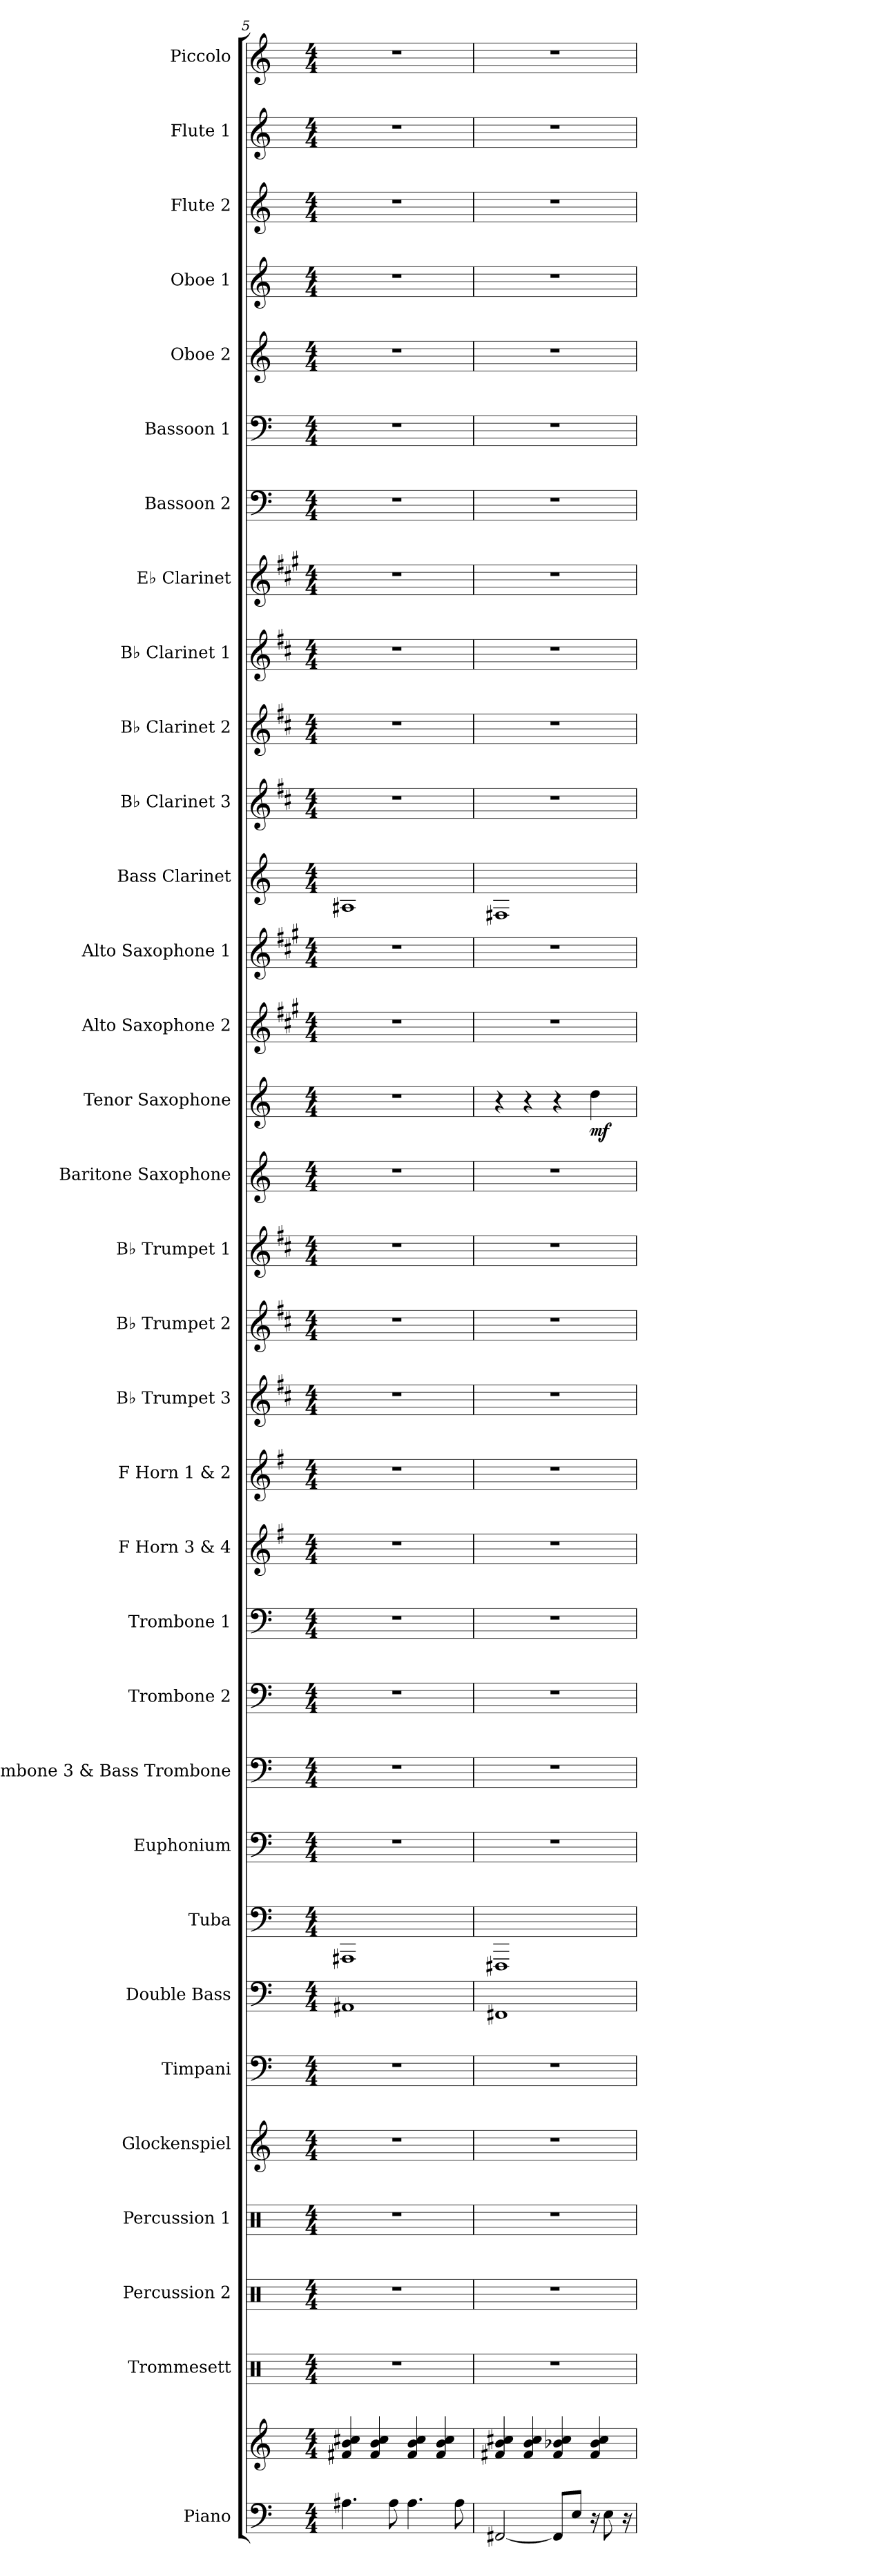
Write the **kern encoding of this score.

**kern	**kern	**kern	**kern	**kern	**kern	**kern	**kern	**kern	**kern	**kern	**kern	**kern	**kern	**kern	**kern	**kern	**kern	**kern	**kern	**dynam	**kern	**kern	**kern	**kern	**kern	**kern	**kern	**kern	**kern	**kern	**kern	**kern	**kern	**kern
*part33	*part33	*part32	*part31	*part30	*part29	*part28	*part27	*part26	*part25	*part24	*part23	*part22	*part21	*part20	*part19	*part18	*part17	*part16	*part15	*part15	*part14	*part13	*part12	*part11	*part10	*part9	*part8	*part7	*part6	*part5	*part4	*part3	*part2	*part1
*staff34	*staff33	*staff32	*staff31	*staff30	*staff29	*staff28	*staff27	*staff26	*staff25	*staff24	*staff23	*staff22	*staff21	*staff20	*staff19	*staff18	*staff17	*staff16	*staff15	*staff15	*staff14	*staff13	*staff12	*staff11	*staff10	*staff9	*staff8	*staff7	*staff6	*staff5	*staff4	*staff3	*staff2	*staff1
*I"Piano	*	*I"Trommesett	*I"Percussion 2	*I"Percussion 1	*I"Glockenspiel	*I"Timpani	*I"Double Bass	*I"Tuba	*I"Euphonium	*I"Trombone 3 &amp; Bass Trombone	*I"Trombone 2	*I"Trombone 1	*I"F Horn 3 &amp; 4	*I"F Horn 1 &amp; 2	*I"B♭ Trumpet 3	*I"B♭ Trumpet 2	*I"B♭ Trumpet 1	*I"Baritone Saxophone	*I"Tenor Saxophone	*	*I"Alto Saxophone 2	*I"Alto Saxophone 1	*I"Bass Clarinet	*I"B♭ Clarinet 3	*I"B♭ Clarinet 2	*I"B♭ Clarinet 1	*I"E♭ Clarinet	*I"Bassoon 2	*I"Bassoon 1	*I"Oboe 2	*I"Oboe 1	*I"Flute 2	*I"Flute 1	*I"Piccolo
*I'Pno.	*	*I'T. Sett	*I'Perc. 2	*I'Perc. 1	*I'Glk.	*I'Timp.	*I'Db.	*I'Tba.	*I'Euph.	*I'Tbn. 3 B. Tbn.	*I'Tbn. 2	*I'Tbn. 1	*I'F Hn. 3 4	*I'F Hn. 1 2	*I'B♭ Tpt. 3	*I'B♭ Tpt. 2	*I'B♭ Tpt. 1	*I'Bar. Sax.	*I'T. Sax.	*	*I'A. Sax. 2	*I'A. Sax. 1	*I'B. Cl.	*I'B♭ Cl. 3	*I'B♭ Cl. 2	*I'B♭ Cl. 1	*I'E♭ Cl.	*I'Bsn. 2	*I'Bsn. 1	*I'Ob. 2	*I'Ob. 1	*I'Fl. 2	*I'Fl. 1	*I'Picc.
*clefF4	*clefG2	*clefX	*clefX	*clefX	*clefG2	*clefF4	*clefF4	*clefF4	*clefF4	*clefF4	*clefF4	*clefF4	*clefG2	*clefG2	*clefG2	*clefG2	*clefG2	*clefG2	*clefG2	*	*clefG2	*clefG2	*clefG2	*clefG2	*clefG2	*clefG2	*clefG2	*clefF4	*clefF4	*clefG2	*clefG2	*clefG2	*clefG2	*clefG2
*	*	*	*	*	*ITrd-14c-24	*	*ITrd7c12	*	*	*	*	*	*ITrd4c7	*ITrd4c7	*ITrd1c2	*ITrd1c2	*ITrd1c2	*ITrd12c21	*ITrd8c14	*	*ITrd5c9	*ITrd5c9	*ITrd8c14	*ITrd1c2	*ITrd1c2	*ITrd1c2	*ITrd-2c-3	*	*	*	*	*	*	*ITrd-7c-12
*k[]	*k[]	*k[]	*k[]	*k[]	*k[]	*k[]	*k[]	*k[]	*k[]	*k[]	*k[]	*k[]	*k[]	*k[]	*k[]	*k[]	*k[]	*k[]	*k[]	*	*k[]	*k[]	*k[]	*k[]	*k[]	*k[]	*k[]	*k[]	*k[]	*k[]	*k[]	*k[]	*k[]	*k[]
*M4/4	*M4/4	*M4/4	*M4/4	*M4/4	*M4/4	*M4/4	*M4/4	*M4/4	*M4/4	*M4/4	*M4/4	*M4/4	*M4/4	*M4/4	*M4/4	*M4/4	*M4/4	*M4/4	*M4/4	*	*M4/4	*M4/4	*M4/4	*M4/4	*M4/4	*M4/4	*M4/4	*M4/4	*M4/4	*M4/4	*M4/4	*M4/4	*M4/4	*M4/4
=5	=5	=5	=5	=5	=5	=5	=5	=5	=5	=5	=5	=5	=5	=5	=5	=5	=5	=5	=5	=5	=5	=5	=5	=5	=5	=5	=5	=5	=5	=5	=5	=5	=5	=5
4.A#X\	4f#X/ 4b/ 4cc#X/	1r	1r	1r	1r	1r	1AAA#X	1AAA#X	1r	1r	1r	1r	1r	1r	1r	1r	1r	1r	1r	.	1r	1r	1AA#X	1r	1r	1r	1r	1r	1r	1r	1r	1r	1r	1r
.	4f#/ 4b/ 4cc#/	.	.	.	.	.	.	.	.	.	.	.	.	.	.	.	.	.	.	.	.	.	.	.	.	.	.	.	.	.	.	.	.	.
8A#\	.	.	.	.	.	.	.	.	.	.	.	.	.	.	.	.	.	.	.	.	.	.	.	.	.	.	.	.	.	.	.	.	.	.
4.A#\	4f#/ 4b/ 4cc#/	.	.	.	.	.	.	.	.	.	.	.	.	.	.	.	.	.	.	.	.	.	.	.	.	.	.	.	.	.	.	.	.	.
.	4f#/ 4b/ 4cc#/	.	.	.	.	.	.	.	.	.	.	.	.	.	.	.	.	.	.	.	.	.	.	.	.	.	.	.	.	.	.	.	.	.
8A#\	.	.	.	.	.	.	.	.	.	.	.	.	.	.	.	.	.	.	.	.	.	.	.	.	.	.	.	.	.	.	.	.	.	.
=6	=6	=6	=6	=6	=6	=6	=6	=6	=6	=6	=6	=6	=6	=6	=6	=6	=6	=6	=6	=6	=6	=6	=6	=6	=6	=6	=6	=6	=6	=6	=6	=6	=6	=6
[2FF#X/	4f#X/ 4b/ 4cc#X/	1r	1r	1r	1r	1r	1FFF#X	1FFF#X	1r	1r	1r	1r	1r	1r	1r	1r	1r	1r	4r	.	1r	1r	1FF#X	1r	1r	1r	1r	1r	1r	1r	1r	1r	1r	1r
.	4f#/ 4b/ 4cc#/	.	.	.	.	.	.	.	.	.	.	.	.	.	.	.	.	.	4r	.	.	.	.	.	.	.	.	.	.	.	.	.	.	.
8FF#/L]	4f#/ 4b-X/ 4cc#/	.	.	.	.	.	.	.	.	.	.	.	.	.	.	.	.	.	4r	.	.	.	.	.	.	.	.	.	.	.	.	.	.	.
8E/J	.	.	.	.	.	.	.	.	.	.	.	.	.	.	.	.	.	.	.	.	.	.	.	.	.	.	.	.	.	.	.	.	.	.
!	!	!	!	!	!	!	!	!	!	!	!	!	!	!	!	!	!	!	!	!LO:DY:b	!	!	!	!	!	!	!	!	!	!	!	!	!	!
16r	4f#/ 4b-/ 4cc#/	.	.	.	.	.	.	.	.	.	.	.	.	.	.	.	.	.	4d\	mf	.	.	.	.	.	.	.	.	.	.	.	.	.	.
8E\	.	.	.	.	.	.	.	.	.	.	.	.	.	.	.	.	.	.	.	.	.	.	.	.	.	.	.	.	.	.	.	.	.	.
16r	.	.	.	.	.	.	.	.	.	.	.	.	.	.	.	.	.	.	.	.	.	.	.	.	.	.	.	.	.	.	.	.	.	.
=	=	=	=	=	=	=	=	=	=	=	=	=	=	=	=	=	=	=	=	=	=	=	=	=	=	=	=	=	=	=	=	=	=	=
*-	*-	*-	*-	*-	*-	*-	*-	*-	*-	*-	*-	*-	*-	*-	*-	*-	*-	*-	*-	*-	*-	*-	*-	*-	*-	*-	*-	*-	*-	*-	*-	*-	*-	*-
